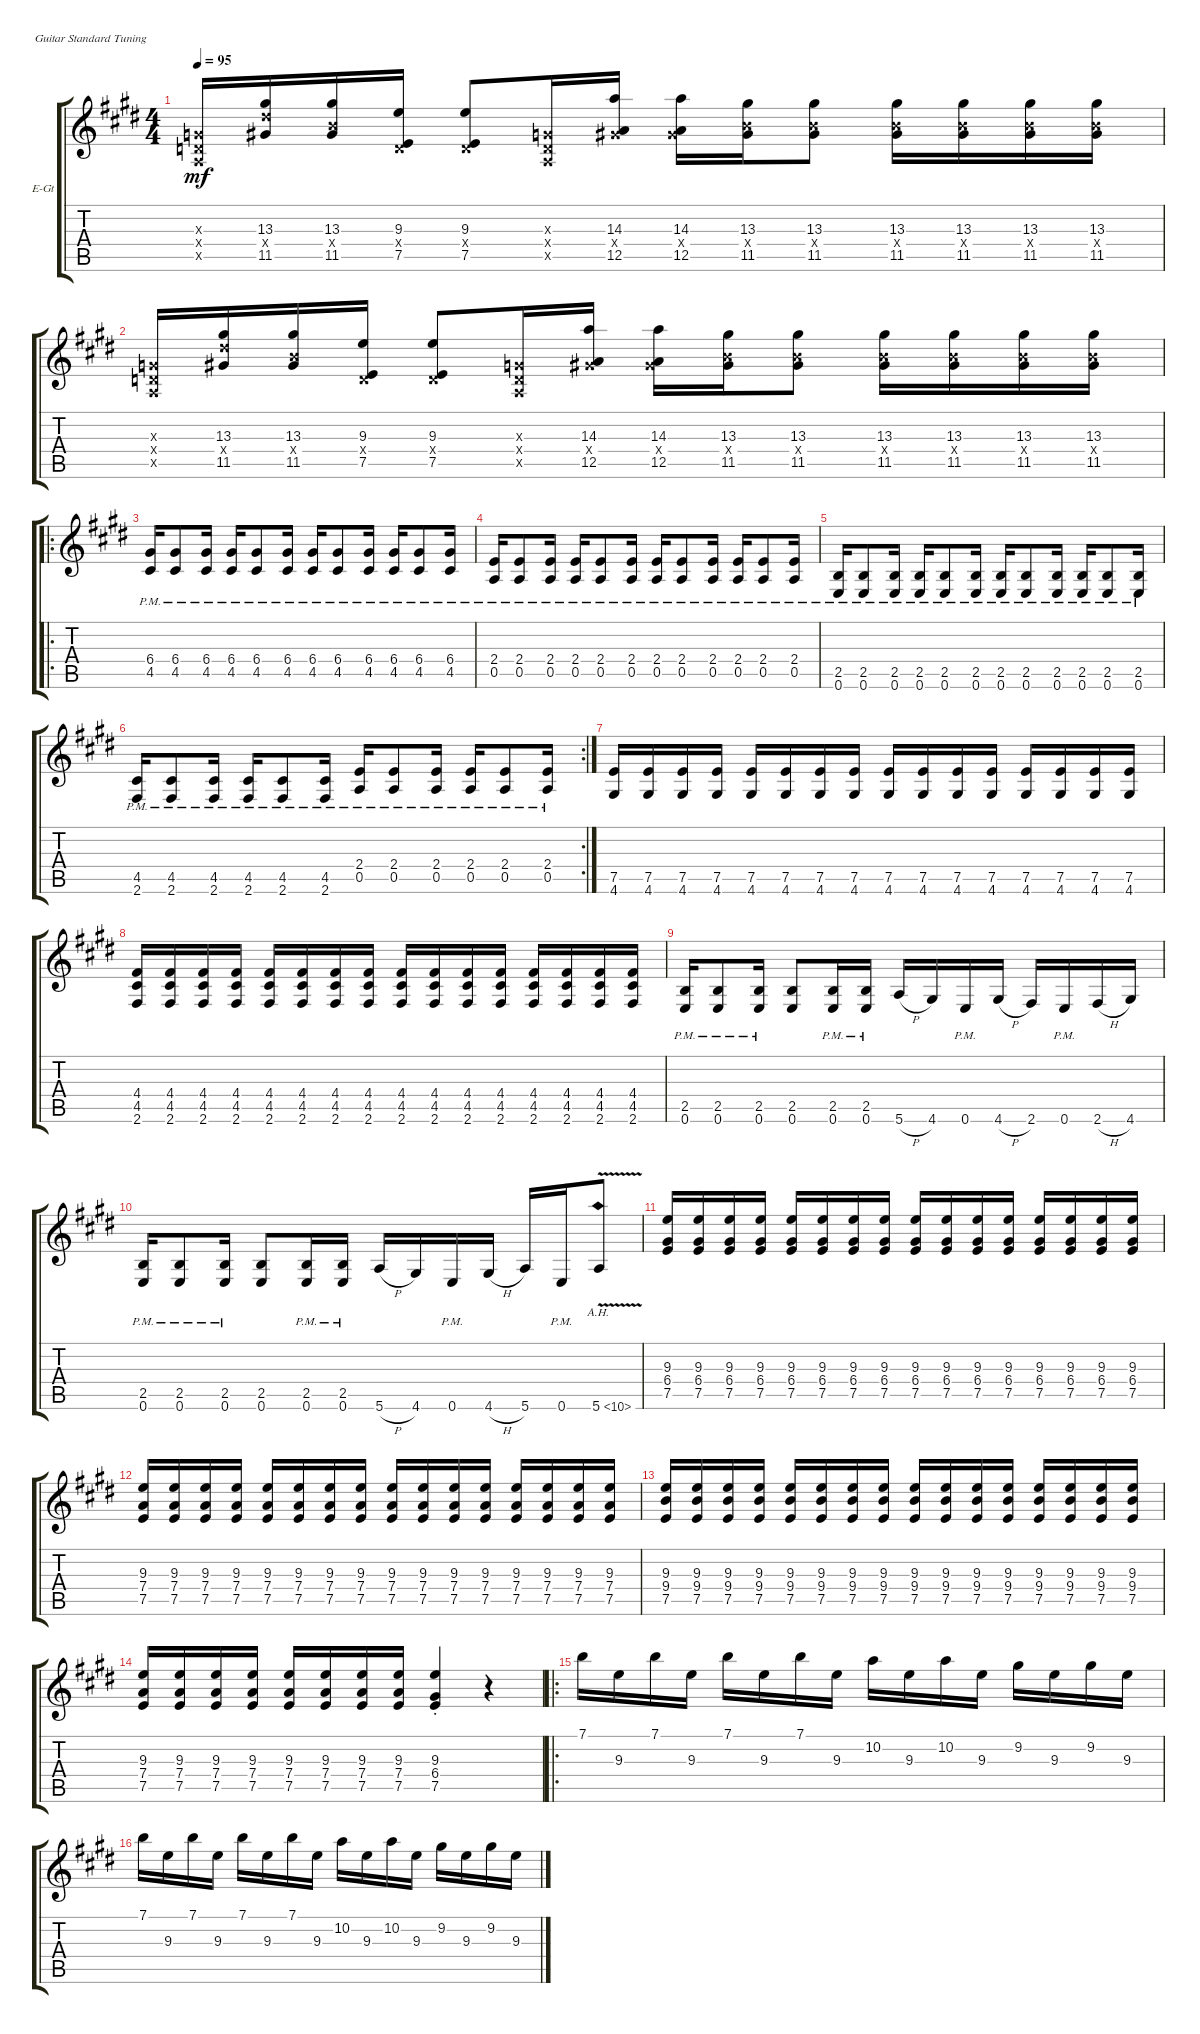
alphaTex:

\defaultSystemsLayout 4
\bracketExtendMode groupsimilarinstruments
\firstSystemTrackNameOrientation horizontal
\otherSystemsTrackNameOrientation horizontal
\track ("Guitar 1" "E-Gt") {instrument overdrivenguitar}
\staff {score tabs}
\tuning (E4 B3 G3 D3 A2 E2)
\ts (4 4)
\tempo 95
\clef g2
\ks e
(0.5{x} 0.4{x} 0.3{x}).16{dy mf} (11.5 13.4{x} 13.3).16 (11.5 9.4{x} 13.3).16 (7.5 9.3 0.4{x}).16 (7.5 9.3 0.4{x}).8 (0.5{x} 0.4{x} 0.3{x}).16 (12.5 6.4{x} 14.3).16 (12.5 6.4{x} 14.3).16 (11.5 9.4{x} 13.3).16 (11.5 9.4{x} 13.3).8 (11.5 9.4{x} 13.3).16 (11.5 9.4{x} 13.3).16 (11.5 9.4{x} 13.3).16 (11.5 9.4{x} 13.3).16 |
(0.5{x} 0.4{x} 0.3{x}).16 (11.5 13.4{x} 13.3).16 (11.5 9.4{x} 13.3).16 (7.5 9.3 0.4{x}).16 (7.5 9.3 0.4{x}).8 (0.5{x} 0.4{x} 0.3{x}).16 (12.5 6.4{x} 14.3).16 (12.5 6.4{x} 14.3).16 (11.5 9.4{x} 13.3).16 (11.5 9.4{x} 13.3).8 (11.5 9.4{x} 13.3).16 (11.5 9.4{x} 13.3).16 (11.5 9.4{x} 13.3).16 (11.5 9.4{x} 13.3).16 |
\ro
(4.5{pm} 6.4{pm}).16 (4.5{pm} 6.4{pm}).8 (4.5{pm} 6.4{pm}).16 (4.5{pm} 6.4{pm}).16 (4.5{pm} 6.4{pm}).8 (4.5{pm} 6.4{pm}).16 (4.5{pm} 6.4{pm}).16 (4.5{pm} 6.4{pm}).8 (4.5{pm} 6.4{pm}).16 (4.5{pm} 6.4{pm}).16 (4.5{pm} 6.4{pm}).8 (4.5{pm} 6.4{pm}).16 |
(0.5{pm} 2.4{pm}).16 (0.5{pm} 2.4{pm}).8 (0.5{pm} 2.4{pm}).16 (0.5{pm} 2.4{pm}).16 (0.5{pm} 2.4{pm}).8 (0.5{pm} 2.4{pm}).16 (0.5{pm} 2.4{pm}).16 (0.5{pm} 2.4{pm}).8 (0.5{pm} 2.4{pm}).16 (0.5{pm} 2.4{pm}).16 (0.5{pm} 2.4{pm}).8 (0.5{pm} 2.4{pm}).16 |
(0.6{pm} 2.5{pm}).16 (0.6{pm} 2.5{pm}).8 (0.6{pm} 2.5{pm}).16 (0.6{pm} 2.5{pm}).16 (0.6{pm} 2.5{pm}).8 (0.6{pm} 2.5{pm}).16 (0.6{pm} 2.5{pm}).16 (0.6{pm} 2.5{pm}).8 (0.6{pm} 2.5{pm}).16 (0.6{pm} 2.5{pm}).16 (0.6{pm} 2.5{pm}).8 (0.6{pm} 2.5{pm}).16 |
\rc 2
(4.5{pm} 2.6{pm}).16 (4.5{pm} 2.6{pm}).8 (4.5{pm} 2.6{pm}).16 (4.5{pm} 2.6{pm}).16 (4.5{pm} 2.6{pm}).8 (4.5{pm} 2.6{pm}).16 (0.5{pm} 2.4{pm}).16 (0.5{pm} 2.4{pm}).8 (0.5{pm} 2.4{pm}).16 (0.5{pm} 2.4{pm}).16 (0.5{pm} 2.4{pm}).8 (0.5{pm} 2.4{pm}).16 |
(4.6 7.5).16 (4.6 7.5).16 (4.6 7.5).16 (4.6 7.5).16 (4.6 7.5).16 (4.6 7.5).16 (4.6 7.5).16 (4.6 7.5).16 (4.6 7.5).16 (4.6 7.5).16 (4.6 7.5).16 (4.6 7.5).16 (4.6 7.5).16 (4.6 7.5).16 (4.6 7.5).16 (4.6 7.5).16 |
(2.6 4.5 4.4).16 (2.6 4.5 4.4).16 (2.6 4.5 4.4).16 (2.6 4.5 4.4).16 (2.6 4.5 4.4).16 (2.6 4.5 4.4).16 (2.6 4.5 4.4).16 (2.6 4.5 4.4).16 (2.6 4.5 4.4).16 (2.6 4.5 4.4).16 (2.6 4.5 4.4).16 (2.6 4.5 4.4).16 (2.6 4.5 4.4).16 (2.6 4.5 4.4).16 (2.6 4.5 4.4).16 (2.6 4.5 4.4).16 |
(0.6{pm} 2.5{pm}).16 (0.6{pm} 2.5{pm}).8 (0.6{pm} 2.5{pm}).16 (0.6 2.5).8 (0.6{pm} 2.5{pm}).16 (0.6{pm} 2.5{pm}).16 5.6{h}.16 4.6.16 0.6{pm}.16 4.6{h}.16 2.6.16 0.6{pm}.16 2.6{h}.16 4.6.16 |
(0.6{pm} 2.5{pm}).16 (0.6{pm} 2.5{pm}).8 (0.6{pm} 2.5{pm}).16 (0.6 2.5).8 (0.6{pm} 2.5{pm}).16 (0.6{pm} 2.5{pm}).16 5.6{h}.16 4.6.16 0.6{pm}.16 4.6{h}.16 5.6.16 0.6{pm}.16 5.6{ah 5 v}.8 |
(7.5 6.4 9.3).16 (7.5 6.4 9.3).16 (7.5 6.4 9.3).16 (7.5 6.4 9.3).16 (7.5 6.4 9.3).16 (7.5 6.4 9.3).16 (7.5 6.4 9.3).16 (7.5 6.4 9.3).16 (7.5 6.4 9.3).16 (7.5 6.4 9.3).16 (7.5 6.4 9.3).16 (7.5 6.4 9.3).16 (7.5 6.4 9.3).16 (7.5 6.4 9.3).16 (7.5 6.4 9.3).16 (7.5 6.4 9.3).16 |
(7.5 7.4 9.3).16 (7.5 7.4 9.3).16 (7.5 7.4 9.3).16 (7.5 7.4 9.3).16 (7.5 7.4 9.3).16 (7.5 7.4 9.3).16 (7.5 7.4 9.3).16 (7.5 7.4 9.3).16 (7.5 7.4 9.3).16 (7.5 7.4 9.3).16 (7.5 7.4 9.3).16 (7.5 7.4 9.3).16 (7.5 7.4 9.3).16 (7.5 7.4 9.3).16 (7.5 7.4 9.3).16 (7.5 7.4 9.3).16 |
(7.5 9.4 9.3).16 (7.5 9.4 9.3).16 (7.5 9.4 9.3).16 (7.5 9.4 9.3).16 (7.5 9.4 9.3).16 (7.5 9.4 9.3).16 (7.5 9.4 9.3).16 (7.5 9.4 9.3).16 (7.5 9.4 9.3).16 (7.5 9.4 9.3).16 (7.5 9.4 9.3).16 (7.5 9.4 9.3).16 (7.5 9.4 9.3).16 (7.5 9.4 9.3).16 (7.5 9.4 9.3).16 (7.5 9.4 9.3).16 |
(7.5 7.4 9.3).16 (7.5 7.4 9.3).16 (7.5 7.4 9.3).16 (7.5 7.4 9.3).16 (7.5 7.4 9.3).16 (7.5 7.4 9.3).16 (7.5 7.4 9.3).16 (7.5 7.4 9.3).16 (7.5{st} 6.4{st} 9.3{st}).4 r.4 |
\ro
7.1.16 9.3.16 7.1.16 9.3.16 7.1.16 9.3.16 7.1.16 9.3.16 10.2.16 9.3.16 10.2.16 9.3.16 9.2.16 9.3.16 9.2.16 9.3.16 |
7.1.16 9.3.16 7.1.16 9.3.16 7.1.16 9.3.16 7.1.16 9.3.16 10.2.16 9.3.16 10.2.16 9.3.16 9.2.16 9.3.16 9.2.16 9.3.16
